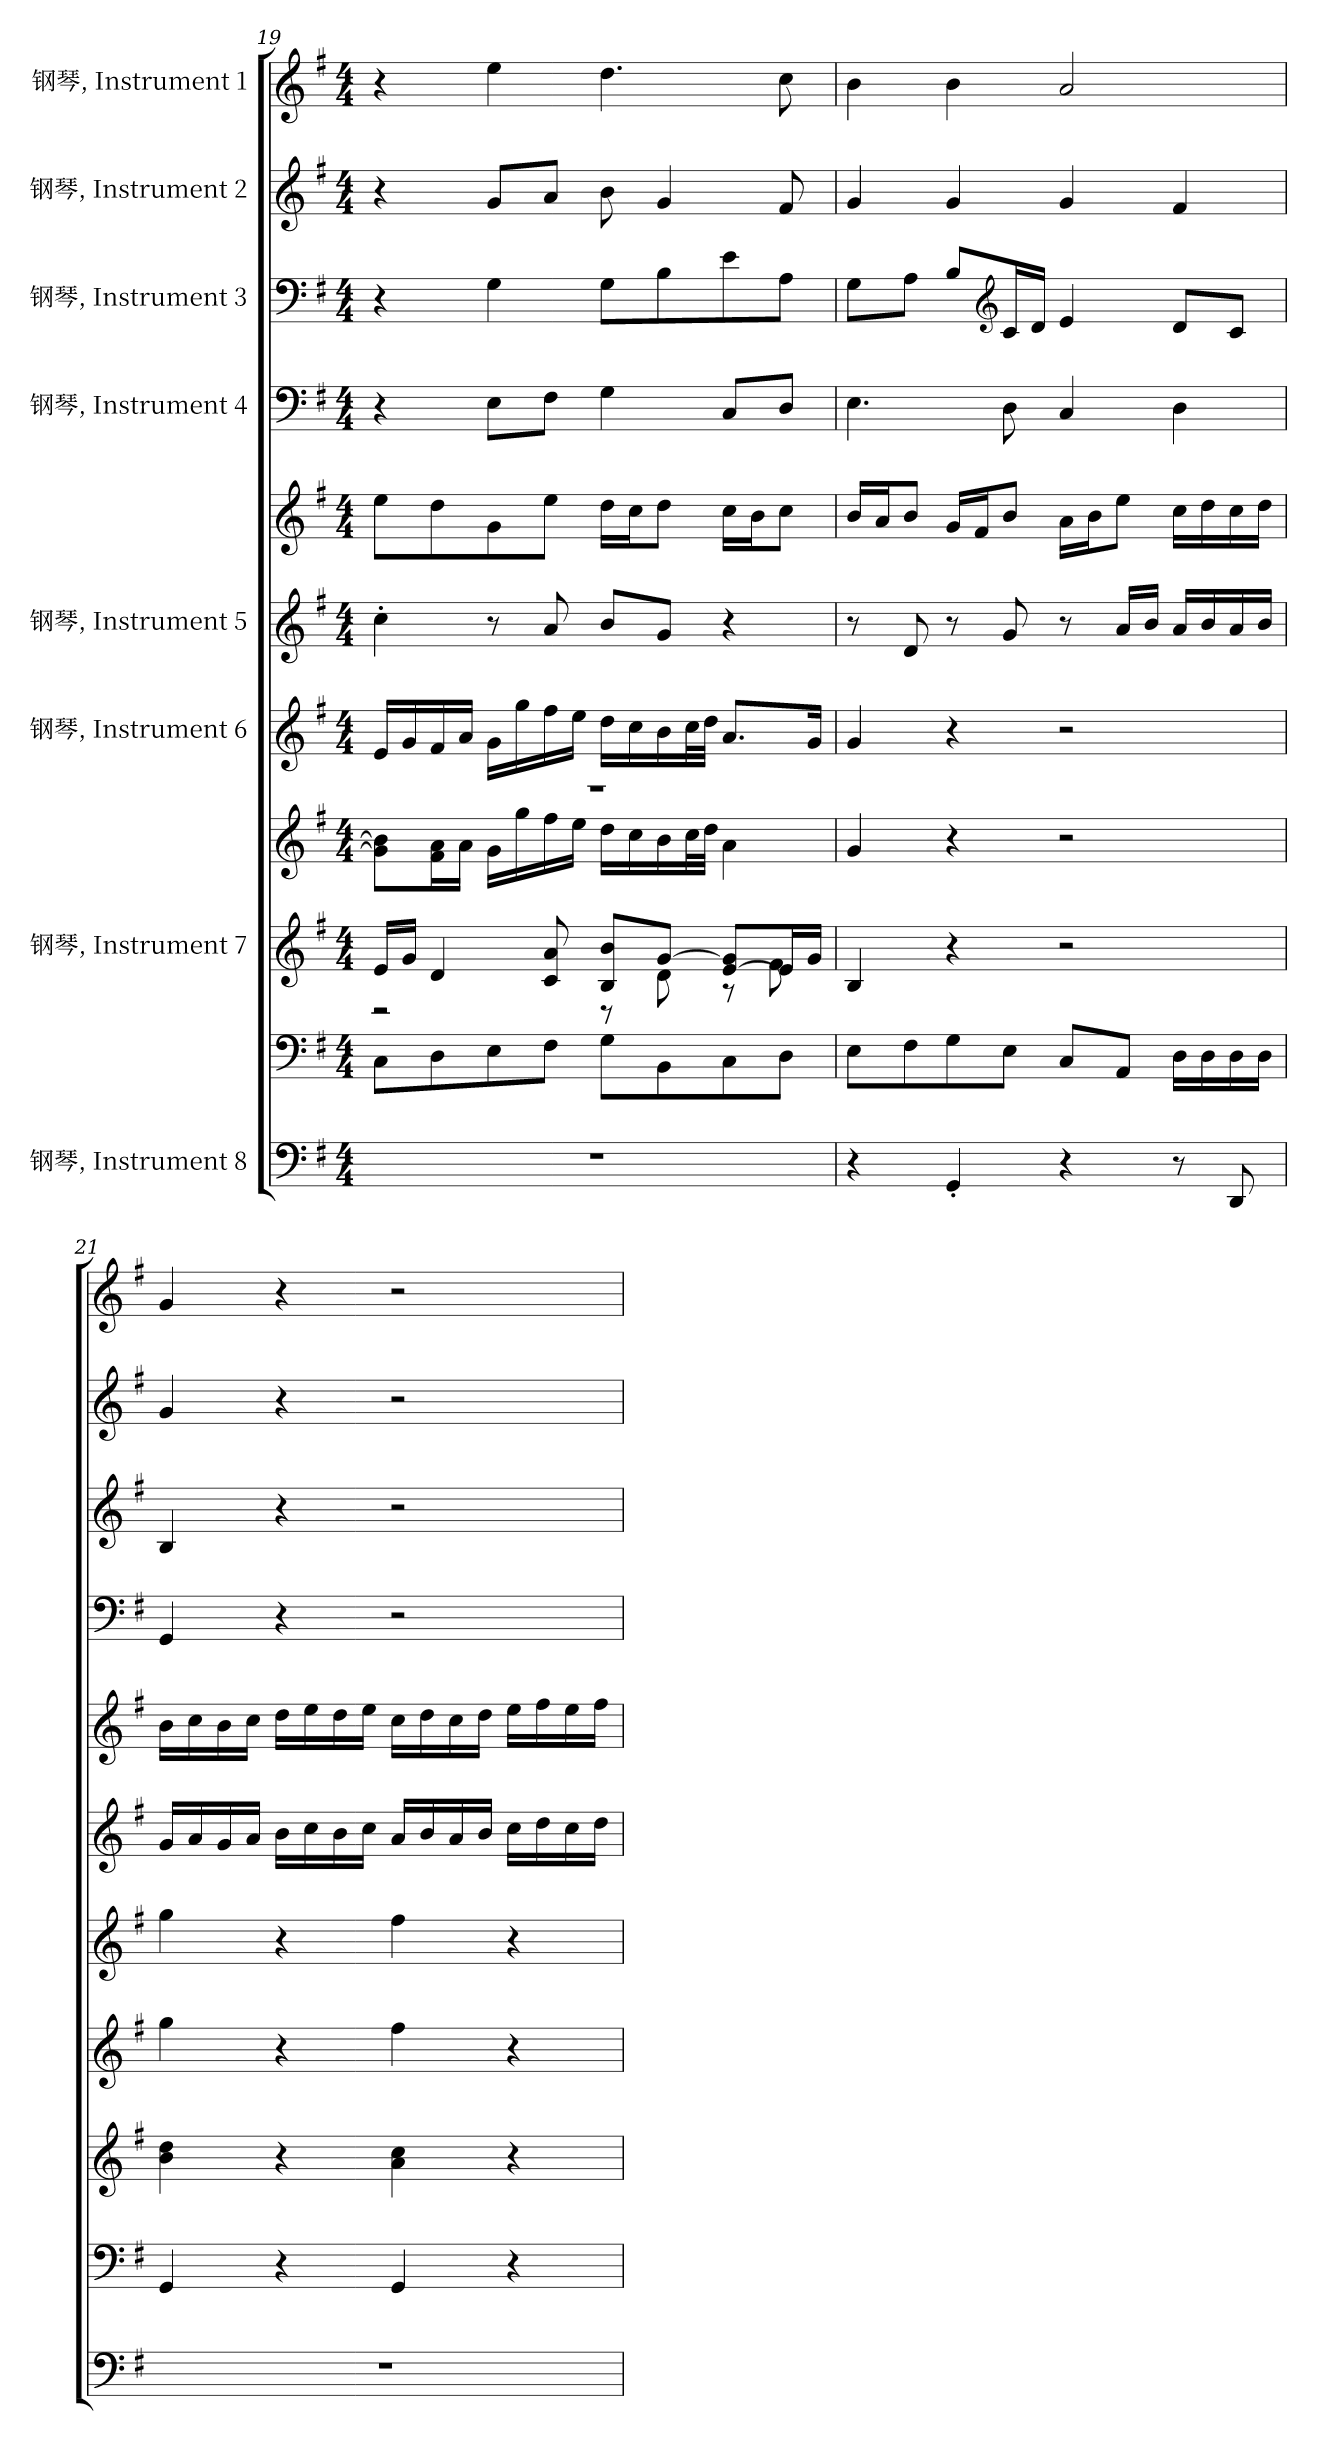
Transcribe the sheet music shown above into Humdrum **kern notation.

**kern	**kern	**kern	**kern	**kern	**kern	**kern	**kern	**kern	**kern	**kern
*part8	*part8	*part7	*part7	*part6	*part5	*part5	*part4	*part3	*part2	*part1
*staff11	*staff10	*staff9	*staff8	*staff7	*staff6	*staff5	*staff4	*staff3	*staff2	*staff1
*I"钢琴, Instrument 8	*	*I"钢琴, Instrument 7	*	*I"钢琴, Instrument 6	*I"钢琴, Instrument 5	*	*I"钢琴, Instrument 4	*I"钢琴, Instrument 3	*I"钢琴, Instrument 2	*I"钢琴, Instrument 1
!!LO:PB:g=z
*clefF4	*clefF4	*clefG2	*clefG2	*clefG2	*clefG2	*clefG2	*clefF4	*clefF4	*clefG2	*clefG2
*k[f#]	*k[f#]	*k[f#]	*k[f#]	*k[f#]	*k[f#]	*k[f#]	*k[f#]	*k[f#]	*k[f#]	*k[f#]
*M4/4	*M4/4	*M4/4	*M4/4	*M4/4	*M4/4	*M4/4	*M4/4	*M4/4	*M4/4	*M4/4
=19	=19	=19	=19	=19	=19	=19	=19	=19	=19	=19
*	*	*^	*^	*	*	*	*	*	*	*
1r	8C\L	16e/LL	2r	1r	8g\] 8b\]L	16e/LL	4cc'\	8ee\L	4r	4r	4r	4r
.	.	16g/JJ	.	.	.	16g/	.	.	.	.	.	.
.	8D\	4d/	.	.	16f#\ 16a\L	16f#/	.	8dd\	.	.	.	.
.	.	.	.	.	16a\JJ	16a/JJ	.	.	.	.	.	.
.	8E\	.	.	.	16g\LL	16g\LL	8r	8g\	8E\L	4G\	8g/L	4ee\
.	.	.	.	.	16gg\	16gg\	.	.	.	.	.	.
.	8F#\J	8c/ 8a/	.	.	16ff#\	16ff#\	8a/	8ee\J	8F#\J	.	8a/J	.
.	.	.	.	.	16ee\JJ	16ee\JJ	.	.	.	.	.	.
.	8G\L	8B/ 8b/L	8r	.	16dd\LL	16dd\LL	8b/L	16dd\LL	4G\	8G\L	8b\	4.dd\
.	.	.	.	.	16cc\	16cc\	.	16cc\J	.	.	.	.
.	8BB\	[8g/J	8d\	.	16b\	16b\	8g/J	8dd\J	.	8B\	4g/	.
.	.	.	.	.	32cc\L	32cc\L	.	.	.	.	.	.
.	.	.	.	.	32dd\JJJ	32dd\JJJ	.	.	.	.	.	.
.	8C\	[8e/ 8g/]L	8r	.	4a\	8.a/L	4r	16cc\LL	8C/L	8e\	.	.
.	.	.	.	.	.	.	.	16b\J	.	.	.	.
.	8D\J	16e/L]	8f#\	.	.	.	.	8cc\J	8D/J	8A\J	8f#/	8cc\
.	.	16g/JJ	.	.	.	16g/Jk	.	.	.	.	.	.
*	*	*v	*v	*	*	*	*	*	*	*	*	*
*	*	*	*v	*v	*	*	*	*	*	*	*
=20	=20	=20	=20	=20	=20	=20	=20	=20	=20	=20
4r	8E\L	4B/	4g/	4g/	8r	16b/LL	4.E\	8G\L	4g/	4b\
.	.	.	.	.	.	16a/J	.	.	.	.
.	8F#\	.	.	.	8d/	8b/J	.	8A\J	.	.
4GG'/	8G\	4r	4r	4r	8r	16g/LL	.	8B/L	4g/	4b\
.	.	.	.	.	.	16f#/J	.	.	.	.
*	*	*	*	*	*	*	*	*clefG2	*	*
.	8E\J	.	.	.	8g/	8b/J	8D\	16c/L	.	.
.	.	.	.	.	.	.	.	16d/JJ	.	.
4r	8C/L	2r	2r	2r	8r	16a\LL	4C/	4e/	4g/	2a/
.	.	.	.	.	.	16b\J	.	.	.	.
.	8AA/J	.	.	.	16a/LL	8ee\J	.	.	.	.
.	.	.	.	.	16b/JJ	.	.	.	.	.
8r	16D\LL	.	.	.	16a/LL	16cc\LL	4D\	8d/L	4f#/	.
.	16D\	.	.	.	16b/	16dd\	.	.	.	.
8DD/	16D\	.	.	.	16a/	16cc\	.	8c/J	.	.
.	16D\JJ	.	.	.	16b/JJ	16dd\JJ	.	.	.	.
!!LO:PB:g=z
=21	=21	=21	=21	=21	=21	=21	=21	=21	=21	=21
1r	4GG/	4b\ 4dd\	4gg\	4gg\	16g/LL	16b\LL	4GG/	4B/	4g/	4g/
.	.	.	.	.	16a/	16cc\	.	.	.	.
.	.	.	.	.	16g/	16b\	.	.	.	.
.	.	.	.	.	16a/JJ	16cc\JJ	.	.	.	.
.	4r	4r	4r	4r	16b\LL	16dd\LL	4r	4r	4r	4r
.	.	.	.	.	16cc\	16ee\	.	.	.	.
.	.	.	.	.	16b\	16dd\	.	.	.	.
.	.	.	.	.	16cc\JJ	16ee\JJ	.	.	.	.
.	4GG/	4a\ 4cc\	4ff#\	4ff#\	16a/LL	16cc\LL	2r	2r	2r	2r
.	.	.	.	.	16b/	16dd\	.	.	.	.
.	.	.	.	.	16a/	16cc\	.	.	.	.
.	.	.	.	.	16b/JJ	16dd\JJ	.	.	.	.
.	4r	4r	4r	4r	16cc\LL	16ee\LL	.	.	.	.
.	.	.	.	.	16dd\	16ff#\	.	.	.	.
.	.	.	.	.	16cc\	16ee\	.	.	.	.
.	.	.	.	.	16dd\JJ	16ff#\JJ	.	.	.	.
=	=	=	=	=	=	=	=	=	=	=
*-	*-	*-	*-	*-	*-	*-	*-	*-	*-	*-
